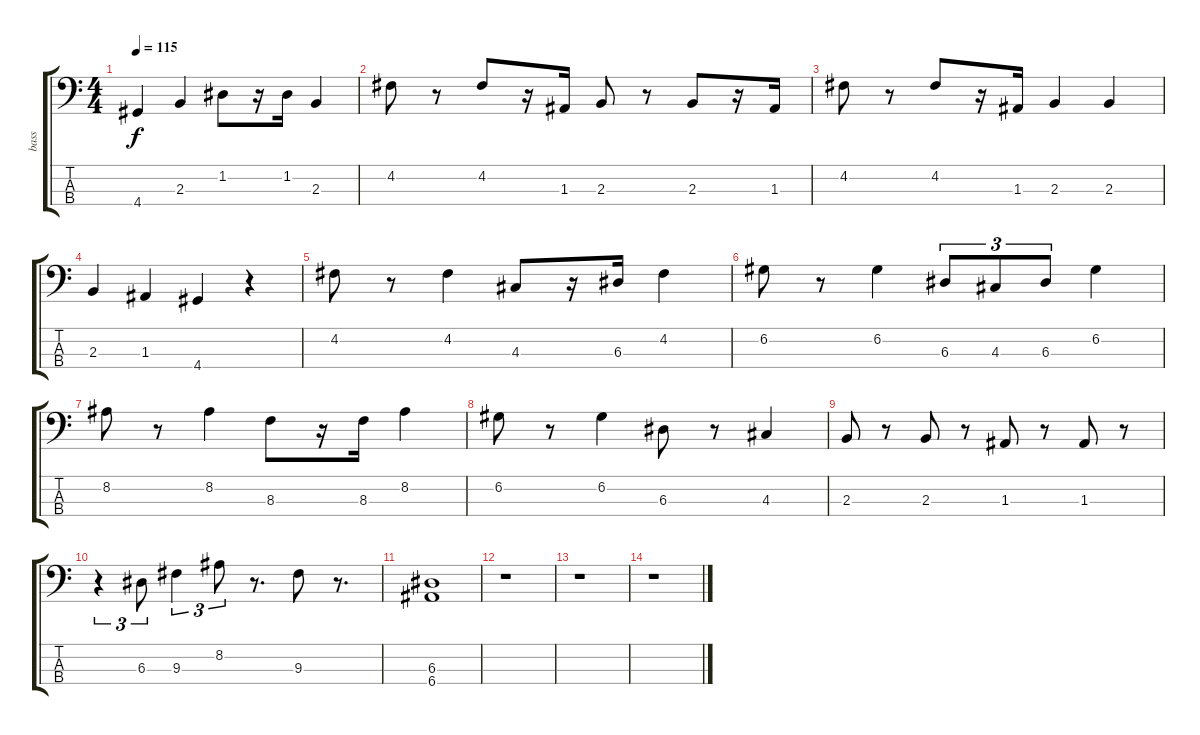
\track ("bass" "bass") {instrument electricbassfinger}
\staff {score tabs}
\tuning (G2 D2 A1 E1) {hide}
\ts (4 4)
\tempo 115
\clef f4
\ks c
4.4.4{dy f} 2.3.4 1.2.8 r.16 1.2.16 2.3.4 |
4.2.8 r.8 4.2.8 r.16 1.3.16 2.3.8 r.8 2.3.8 r.16 1.3.16 |
4.2.8 r.8 4.2.8 r.16 1.3.16 2.3.4 2.3.4 |
2.3.4 1.3.4 4.4.4 r.4 |
4.2.8 r.8 4.2.4 4.3.8 r.16 6.3.16 4.2.4 |
6.2.8 r.8 6.2.4 6.3.8{tu (3 2)} 4.3.8{tu (3 2)} 6.3.8{tu (3 2)} 6.2.4 |
8.2.8 r.8 8.2.4 8.3.8 r.16 8.3.16 8.2.4 |
6.2.8 r.8 6.2.4 6.3.8 r.8 4.3.4 |
2.3.8 r.8 2.3.8 r.8 1.3.8 r.8 1.3.8 r.8 |
r.4{tu (3 2)} 6.3.8{tu (3 2)} 9.3.4{tu (3 2)} 8.2.8{tu (3 2)} r.8{d} 9.3.8 r.8{d} |
(6.3 6.4).1 |
r.1 |
r.1 |
r.1
